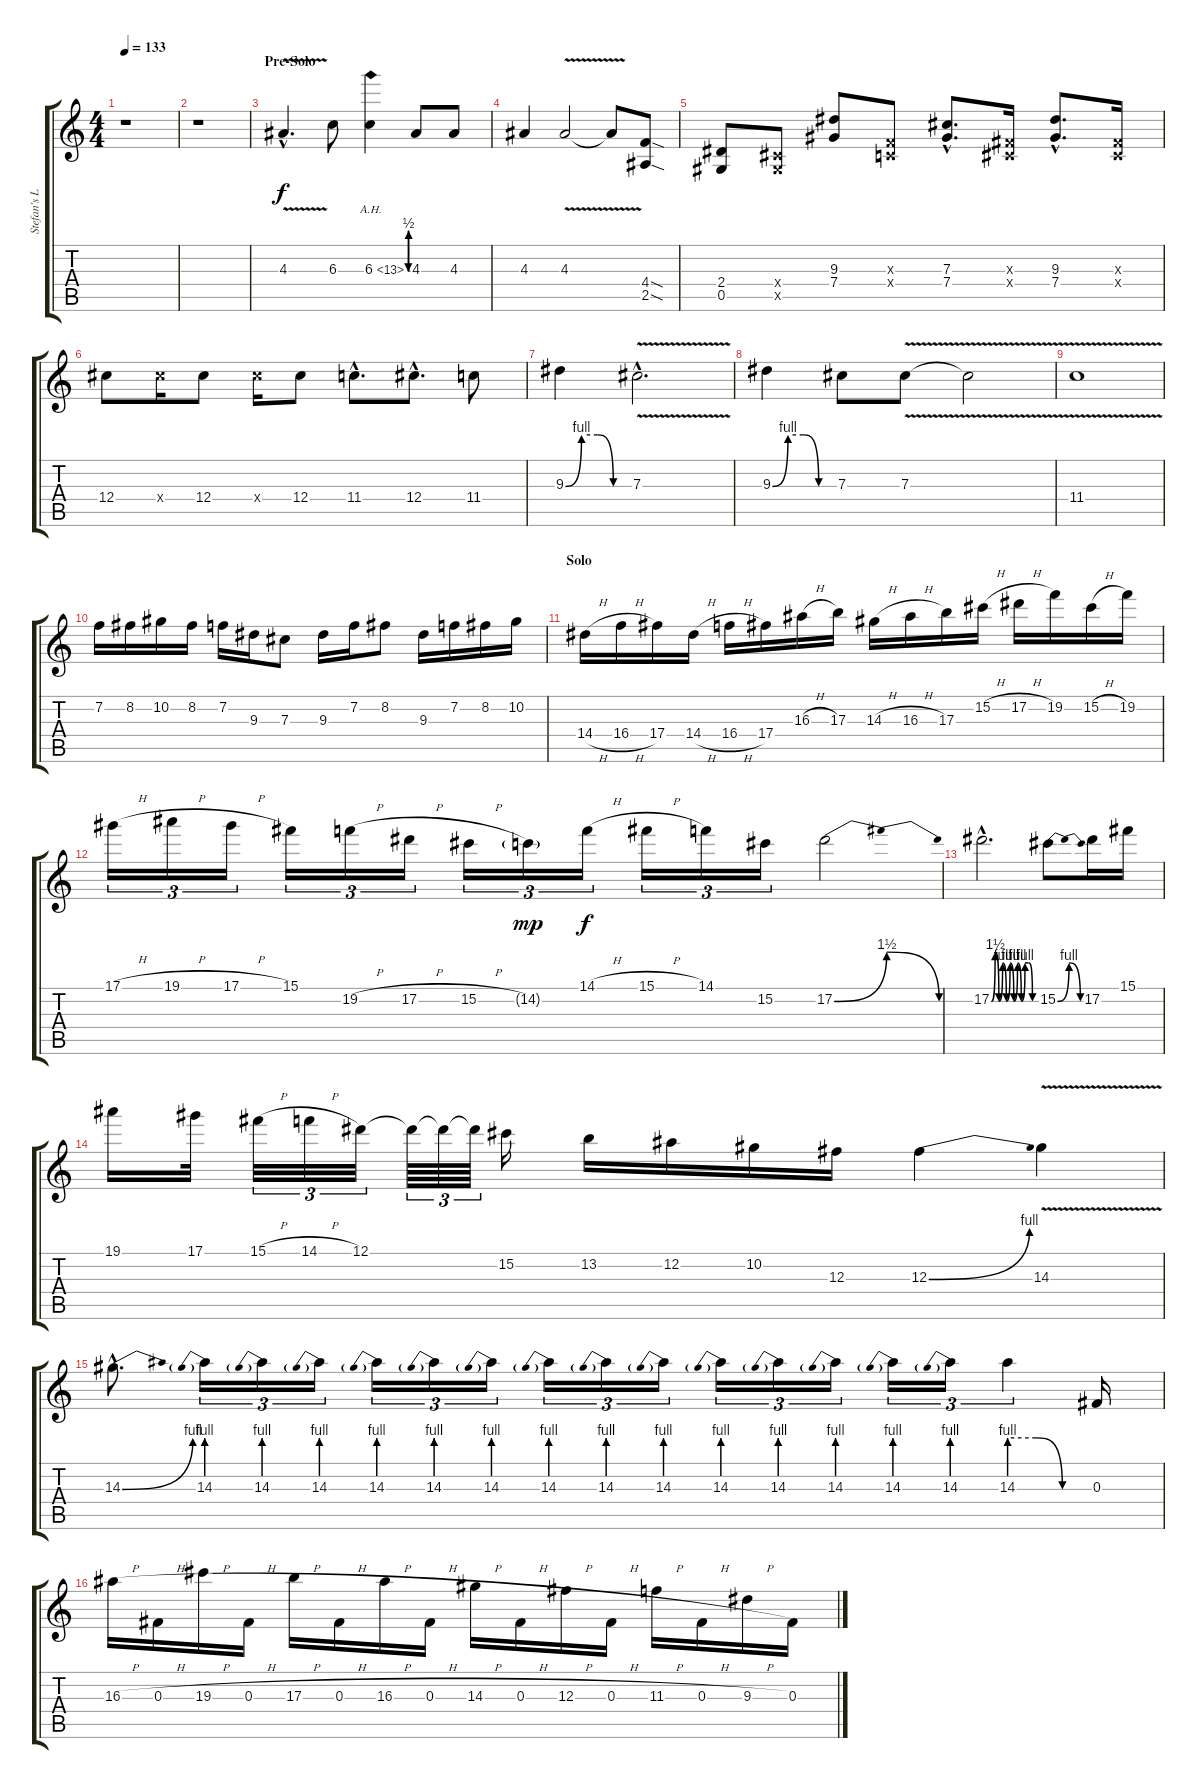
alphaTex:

\track ("Stefan's Lead" "Stefan's L") {instrument distortionguitar}
\staff {score tabs}
\tuning (Eb4 Bb3 Gb3 Db3 Ab2 Eb2) {hide}
\ts (4 4)
\tempo 133
\clef g2
\ks c
r.1{dy f} |
r.1 |
\section ("" "Pre-Solo")
4.3{v hac}.4{d balance 14} 6.3.8 6.3{be (custom 0 0 15 2 30 2 45 0 60 0) ah 7}.4 4.3.8 4.3.8 |
4.3.4 4.3{v}.2 4.3{t}.8 (4.4{sod} 2.5{sod}).8 |
(2.4 0.5).8 (0.4{x} 0.5{x}).8 (9.3 7.4).8 (-1.3{x} -1.4{x}).8 (7.3{hac} 7.4{hac}).8{d} (0.3{x} 0.4{x}).16 (9.3{hac} 7.4{hac}).8{d} (0.3{x} 0.4{x}).16 |
12.4.8 12.4{x}.16 12.4.8 12.4{x}.16 12.4.8 11.4{hac}.8{d} 12.4{hac}.8{d} 11.4.8 |
9.3{be (custom 0 0 15 4 30 4 45 0 60 0)}.4 7.3{v hac}.2{d} |
9.3{be (custom 0 0 15 4 30 4 45 0 60 0)}.4 7.3.8 7.3{v}.8 7.3{t}.2 |
11.4{v}.1 |
7.2.16 8.2.16 10.2.16 8.2.16 7.2.16 9.3.16 7.3.8 9.3.16 7.2.16 8.2.8 9.3.16 7.2.16 8.2.16 10.2.16 |
\section ("" "Solo")
14.4{h}.16{balance 8} 16.4{h}.16 17.4.16 14.4{h}.16 16.4{h}.16 17.4.16 16.3{h}.16 17.3.16 14.3{h}.16 16.3{h}.16 17.3.16 15.2{h}.16 17.2{h}.16 19.2.16 15.2{h}.16 19.2.16 |
17.1{h}.16{tu (3 2)} 19.1{h}.16{tu (3 2)} 17.1{h}.16{tu (3 2)} 15.1.16{tu (3 2)} 19.2{h}.16{tu (3 2)} 17.2{h}.16{tu (3 2)} 15.2{h}.16{tu (3 2)} 14.2{g}.16{tu (3 2) dy mp} 14.1{h}.16{tu (3 2) dy f} 15.1{h}.16{tu (3 2)} 14.1.16{tu (3 2)} 15.2.16{tu (3 2)} 17.2{be (bendrelease 0 0 8 6 45 6 60 0)}.2 |
17.2{be (custom 0 0 5 6 10 0 15 4 20 0 25 4 30 0 35 4 40 0 45 4 50 4 55 0 60 0) hac}.2{d} 15.2{be (bendrelease 0 0 15 4 45 4 60 0)}.8 17.2.16 15.1.16 |
19.1.16 17.1.32 15.1{h}.32{tu (3 2)} 14.1{h}.32{tu (3 2)} 12.1.32{tu (3 2)} 12.1{t}.64{tu (3 2)} 12.1{t}.64{tu (3 2)} 12.1{t}.64{tu (3 2)} 15.2.16 13.2.16 12.2.16 10.2.16 12.3.16 12.3{be (bend 0 0 60 4)}.4 14.3{v}.4 |
14.3{be (bend 0 0 60 4) hac}.8{d} 14.3{be (prebend 0 4 60 4)}.16{tu (3 2)} 14.3{be (prebend 0 4 60 4)}.16{tu (3 2)} 14.3{be (prebend 0 4 60 4)}.16{tu (3 2)} 14.3{be (prebend 0 4 60 4)}.16{tu (3 2)} 14.3{be (prebend 0 4 60 4)}.16{tu (3 2)} 14.3{be (prebend 0 4 60 4)}.16{tu (3 2)} 14.3{be (prebend 0 4 60 4)}.16{tu (3 2)} 14.3{be (prebend 0 4 60 4)}.16{tu (3 2)} 14.3{be (prebend 0 4 60 4)}.16{tu (3 2)} 14.3{be (prebend 0 4 60 4)}.16{tu (3 2)} 14.3{be (prebend 0 4 60 4)}.16{tu (3 2)} 14.3{be (prebend 0 4 60 4)}.16{tu (3 2)} 14.3{be (prebend 0 4 60 4)}.16{tu (3 2)} 14.3{be (prebend 0 4 60 4)}.16{tu (3 2)} 14.3{be (custom 0 4 20 4 40 0 60 0)}.4{tu (3 2)} 0.3.16 |
16.3{h}.16 0.3{h}.16 19.3{h}.16 0.3{h}.16 17.3{h}.16 0.3{h}.16 16.3{h}.16 0.3{h}.16 14.3{h}.16 0.3{h}.16 12.3{h}.16 0.3{h}.16 11.3{h}.16 0.3{h}.16 9.3{h}.16 0.3.16
